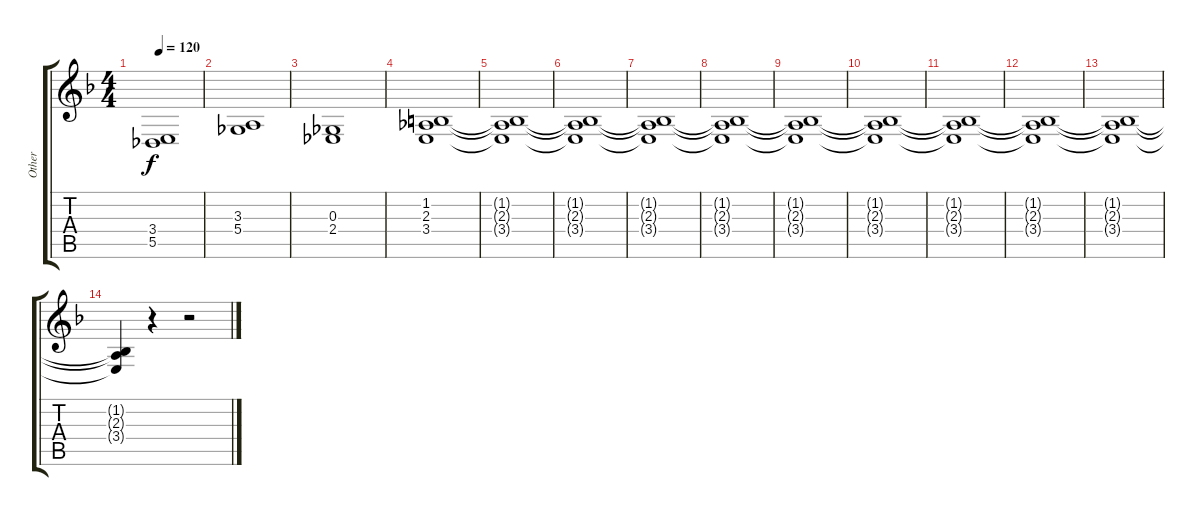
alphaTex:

\track ("Other" "Other") {instrument lead1square}
\staff {score tabs}
\tuning (Eb4 Bb3 Gb3 Db3 Ab2 Eb2) {hide}
\ts (4 4)
\tempo 120
\clef g2
\ks dminor
(3.4 5.5).1{dy f} |
(3.3 5.4).1 |
(0.3 2.4).1 |
(1.2 2.3 3.4).1 |
(1.2{t} 2.3{t} 3.4{t}).1 |
(1.2{t} 2.3{t} 3.4{t}).1 |
(1.2{t} 2.3{t} 3.4{t}).1 |
(1.2{t} 2.3{t} 3.4{t}).1 |
(1.2{t} 2.3{t} 3.4{t}).1 |
(1.2{t} 2.3{t} 3.4{t}).1 |
(1.2{t} 2.3{t} 3.4{t}).1 |
(1.2{t} 2.3{t} 3.4{t}).1 |
(1.2{t} 2.3{t} 3.4{t}).1 |
(1.2{t} 2.3{t} 3.4{t}).4 r.4 r.2
